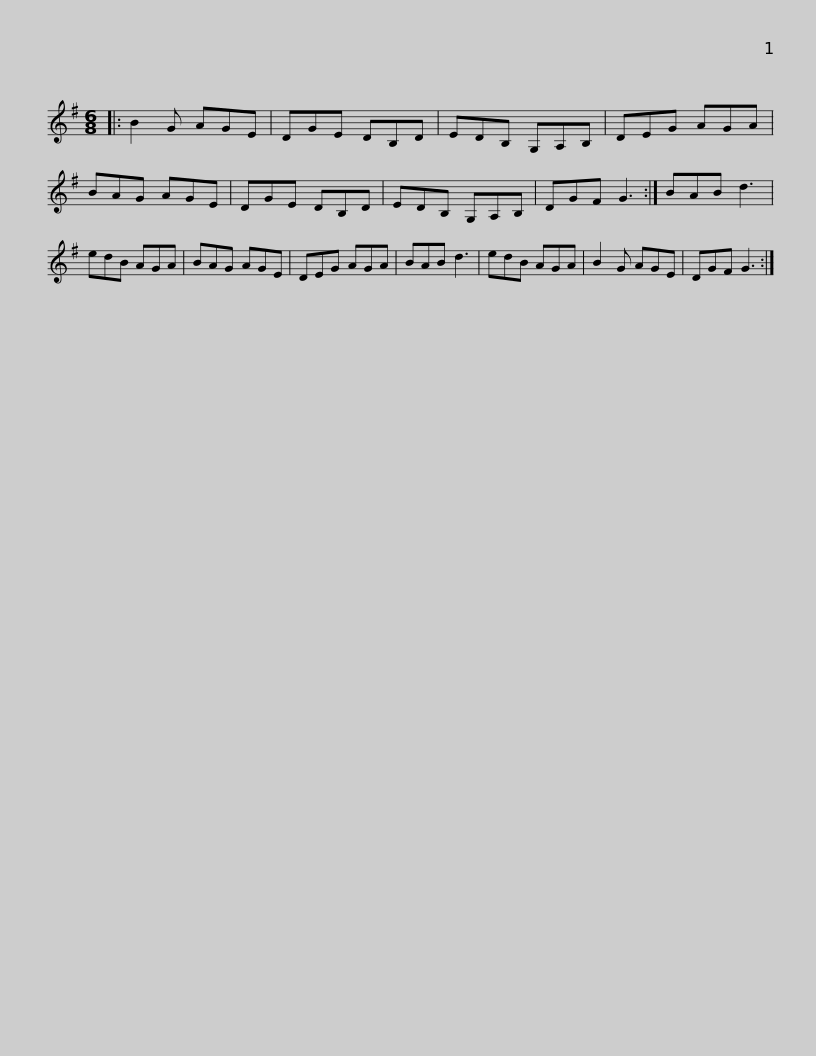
X:1
L:1/8
M:6/8
I:linebreak $
K:G
V:1 treble
V:1
|: B2 G AGE | DGE DB,D | EDB, G,A,B, | DEG AGA | BAG AGE | %5
 DGE DB,D |$ EDB, G,A,B, | DGF G3 :| BAB d3 | edB AGA | %10
 BAG AGE | DEG AGA | BAB d3 | edB AGA |$ B2 G AGE | %15
 DGF G3 :| %16
